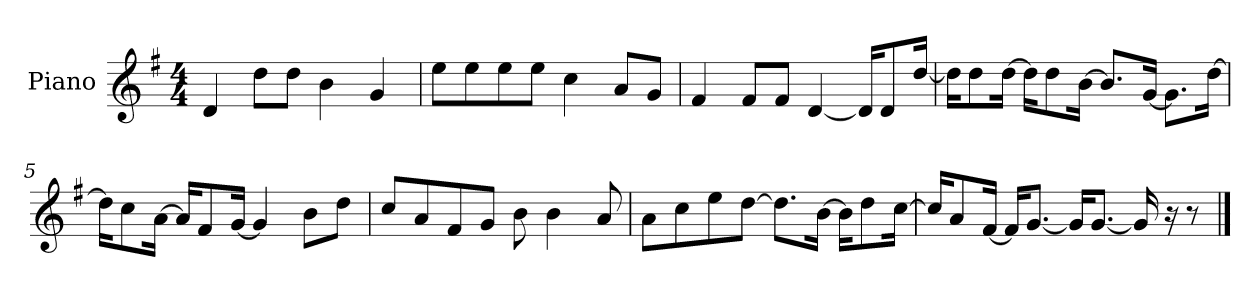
**kern
*part1
*staff1
*I"Piano
*I'P-no
*clefG2
*k[f#]
*M4/4
*MM90
=1
4d/
8dd\L
8dd\J
4b\
4g/
=2
8ee\L
8ee\
8ee\
8ee\J
4cc\
8a/L
8g/J
=3
4f#/
8f#/L
8f#/J
[4d/
16d/KL]
8d/
[16dd/Jk
=4
16dd\KL]
8dd\
[16dd\Jk
16dd\KL]
8dd\
[16b\Jk
8.b/L]
[16g/Jk
8.g\L]
[16dd\Jk
=5
16dd\KL]
8cc\
[16a\Jk
16a/KL]
8f#/
[16g/Jk
4g/]
8b\L
8dd\J
!!LO:LB:g=z
=6
8cc/L
8a/
8f#/
8g/J
8b\
4b\
8a/
=7
8a\L
8cc\
8ee\
[8dd\J
8.dd\L]
[16b\Jk
16b\KL]
8dd\
[16cc\Jk
=8
16cc/KL]
8a/
[16f#/Jk
16f#/KL]
[8.g/J
16g/KL]
[8.g/J
16g/]
16r
8r
==
*-
